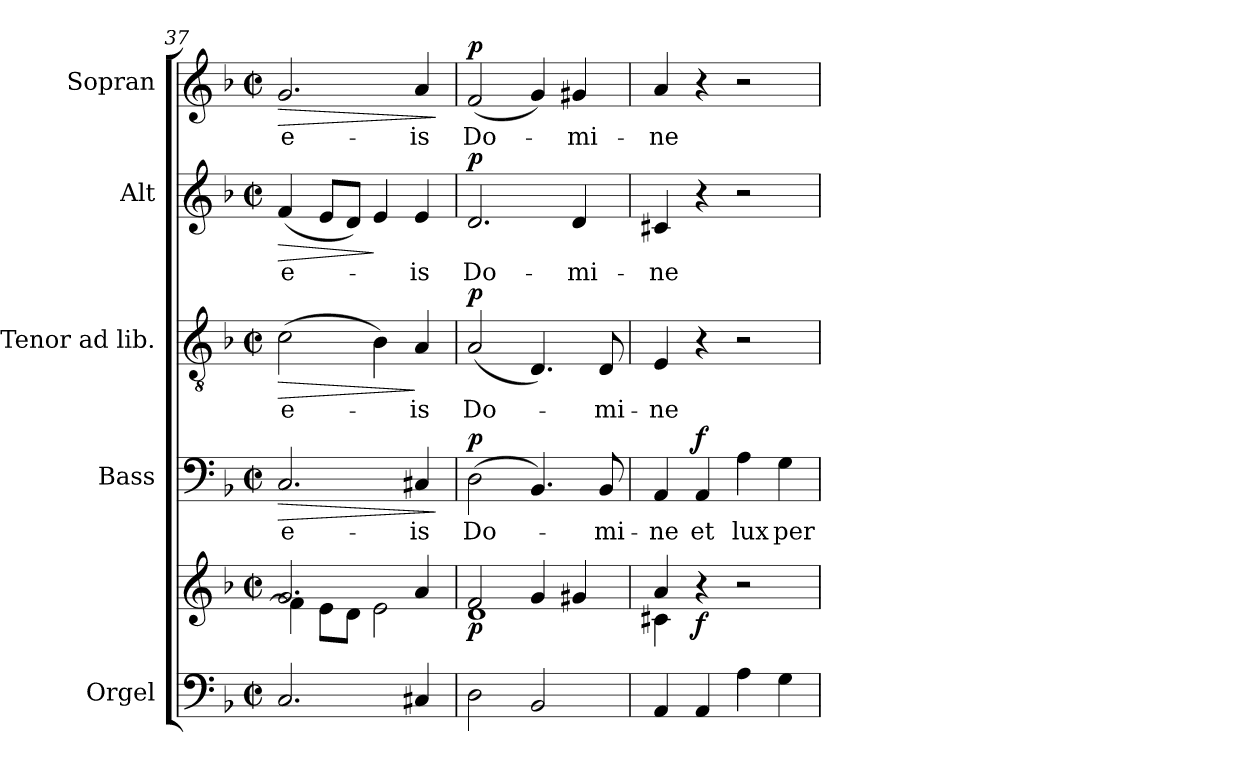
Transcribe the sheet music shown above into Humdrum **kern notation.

**kern	**kern	**dynam	**kern	**text	**dynam	**kern	**text	**dynam	**kern	**text	**dynam	**kern	**text	**dynam
*part5	*part5	*part5	*part4	*part4	*part4	*part3	*part3	*part3	*part2	*part2	*part2	*part1	*part1	*part1
*staff6	*staff5	*staff5/6	*staff4	*staff4	*staff4	*staff3	*staff3	*staff3	*staff2	*staff2	*staff2	*staff1	*staff1	*staff1
*I"Orgel	*	*	*I"Bass	*	*	*I"Tenor ad lib.	*	*	*I"Alt	*	*	*I"Sopran	*	*
*I'Org.	*	*	*I'B	*	*	*I'T	*	*	*I'A	*	*	*I'S	*	*
*clefF4	*clefG2	*	*clefF4	*	*	*clefGv2	*	*	*clefG2	*	*	*clefG2	*	*
*k[b-]	*k[b-]	*	*k[b-]	*	*	*k[b-]	*	*	*k[b-]	*	*	*k[b-]	*	*
*F:	*F:	*	*F:	*	*	*F:	*	*	*F:	*	*	*F:	*	*
*M2/2	*M2/2	*	*M2/2	*	*	*M2/2	*	*	*M2/2	*	*	*M2/2	*	*
*met(c|)	*met(c|)	*	*met(c|)	*	*	*met(c|)	*	*	*met(c|)	*	*	*met(c|)	*	*
=37	=37	=37	=37	=37	=37	=37	=37	=37	=37	=37	=37	=37	=37	=37
*	*^	*	*	*	*	*	*	*	*	*	*	*	*	*
!	!	!	!	!	!LO:LY:b	!LO:HP:b	!	!LO:LY:b	!LO:HP:b	!	!LO:LY:b	!LO:HP:b	!	!LO:LY:b	!LO:HP:b
2.C/	2.g/	4f\]	.	2.C/	e-	>	(>2c\	e-	>	(<4f/	e-	>	2.g/	e-	>
.	.	8e\L	.	.	.	.	.	.	.	8e/L	.	.	.	.	.
.	.	8d\J	.	.	.	.	.	.	.	8d/J)	.	.	.	.	.
.	.	2e\	.	.	.	.	4B-\)	.	.	4e/	.	]	.	.	.
!	!	!	!	!	!LO:LY:b	!	!	!LO:LY:b	!	!	!LO:LY:b	!	!	!LO:LY:b	!
4C#X/	4a/	.	.	4C#X/	-is	.	4A/	-is	]	4e/	-is	.	4a/	-is	.
*	*v	*v	*	*	*	*	*	*	*	*	*	*	*	*	*
.	.	.	.	.	]	.	.	.	.	.	.	.	.	]
=38	=38	=38	=38	=38	=38	=38	=38	=38	=38	=38	=38	=38	=38	=38
*	*^	*	*	*	*	*	*	*	*	*	*	*	*	*
!	!	!	!LO:DY:b	!	!LO:LY:b	!LO:DY:a	!	!LO:LY:b	!LO:DY:a	!	!LO:LY:b	!LO:DY:a	!	!LO:LY:b	!LO:DY:a
2D\	2f/	1d	p	(>2D\	Do-	p	(<2A/	Do-	p	2.d/	Do-	p	(<2f/	Do-	p
2BB-/	4g/	.	.	4.BB-/)	.	.	4.D/)	.	.	.	.	.	4g/)	.	.
!	!	!	!	!	!	!	!	!	!	!	!LO:LY:b	!	!	!LO:LY:b	!
.	4g#X/	.	.	.	.	.	.	.	.	4d/	-mi-	.	4g#X/	-mi-	.
!	!	!	!	!	!LO:LY:b	!	!	!LO:LY:b	!	!	!	!	!	!	!
.	.	.	.	8BB-/	-mi-	.	8D/	-mi-	.	.	.	.	.	.	.
=39	=39	=39	=39	=39	=39	=39	=39	=39	=39	=39	=39	=39	=39	=39	=39
!	!	!	!	!	!LO:LY:b	!	!	!LO:LY:b	!	!	!LO:LY:b	!	!	!LO:LY:b	!
4AA/	4a/	4c#X\	.	4AA/	-ne	.	4E/	-ne	.	4c#X/	-ne	.	4a/	-ne	.
!	!	!	!LO:DY:b	!	!LO:LY:b	!LO:DY:a	!	!	!	!	!	!	!	!	!
4AA/	4r	2.ryy	f	4AA/	et	f	4r	.	.	4r	.	.	4r	.	.
!	!	!	!	!	!LO:LY:b	!	!	!	!	!	!	!	!	!	!
4A\	2r	.	.	4A\	lux	.	2r	.	.	2r	.	.	2r	.	.
!	!	!	!	!	!LO:LY:b	!	!	!	!	!	!	!	!	!	!
4G\	.	.	.	4G\	per-	.	.	.	.	.	.	.	.	.	.
*	*v	*v	*	*	*	*	*	*	*	*	*	*	*	*	*
=	=	=	=	=	=	=	=	=	=	=	=	=	=	=
*-	*-	*-	*-	*-	*-	*-	*-	*-	*-	*-	*-	*-	*-	*-
